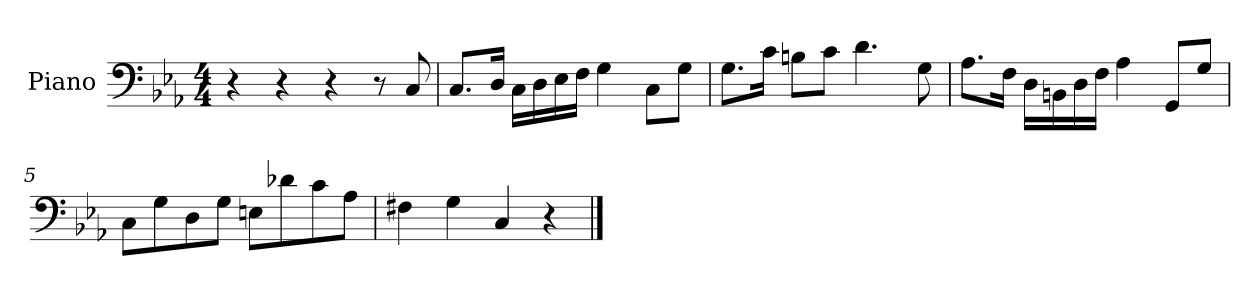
**kern
*part1
*staff1
*I"Piano
*I'Pno.
*clefF4
*k[b-e-a-]
*M4/4
=1
4r
4r
4r
8r
8C/
=2
8.C/L
16D/Jk
16C\LL
16D\
16E-\
16F\JJ
4G\
8C\L
8G\J
=3
8.G\L
16c\Jk
8Bn\L
8c\J
4.d\
8G\
=4
8.A-\L
16F\Jk
16D\LL
16BBn\
16D\
16F\JJ
4A-\
8GG/L
8G/J
=5
8C\L
8G\
8D\
8G\J
8En\L
8d-X\
8c\
8A-\J
!!LO:LB:g=z
=6
4F#X\
4G\
4C/
4r
==
*-
